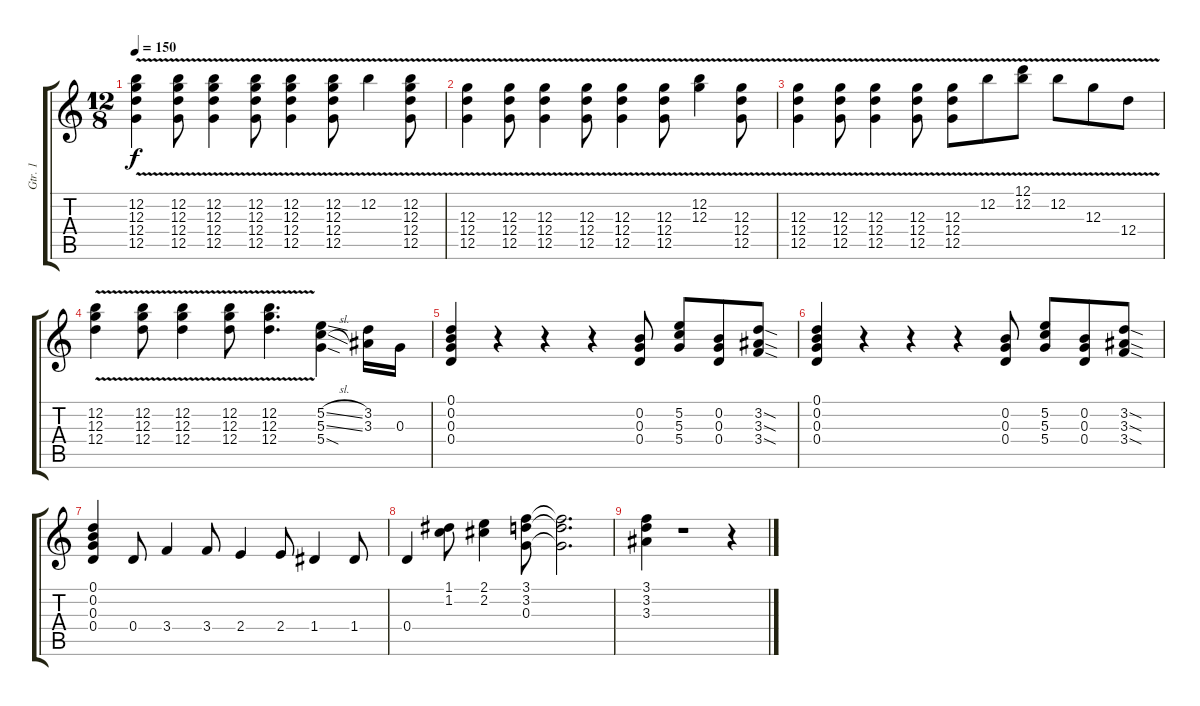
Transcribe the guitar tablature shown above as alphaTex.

\track ("Gtr. 1" "Gtr. 1") {instrument overdrivenguitar}
\staff {score tabs}
\tuning (D4 B3 G3 D3 G2 D2) {hide}
\ts (12 8)
\tempo 150
\clef g2
\ks c
(12.2{v} 12.3{v} 12.4{v} 12.5{v}).4{dy f} (12.2{v} 12.3{v} 12.4{v} 12.5{v}).8 (12.2{v} 12.3{v} 12.4{v} 12.5{v}).4 (12.2{v} 12.3{v} 12.4{v} 12.5{v}).8 (12.2{v} 12.3{v} 12.4{v} 12.5{v}).4 (12.2{v} 12.3{v} 12.4{v} 12.5{v}).8 12.2{v}.4 (12.2{v} 12.3{v} 12.4{v} 12.5{v}).8 |
(12.3{v} 12.4{v} 12.5{v}).4 (12.3{v} 12.4{v} 12.5{v}).8 (12.3{v} 12.4{v} 12.5{v}).4 (12.3{v} 12.4{v} 12.5{v}).8 (12.3{v} 12.4{v} 12.5{v}).4 (12.3{v} 12.4{v} 12.5{v}).8 (12.2{v} 12.3{v}).4 (12.3{v} 12.4{v} 12.5{v}).8 |
(12.3{v} 12.4{v} 12.5{v}).4 (12.3{v} 12.4{v} 12.5{v}).8 (12.3{v} 12.4{v} 12.5{v}).4 (12.3{v} 12.4{v} 12.5{v}).8 (12.3{v} 12.4{v} 12.5{v}).8 12.2{v}.8 (12.1{v} 12.2{v}).8 12.2{v}.8 12.3{v}.8 12.4{v}.8 |
(12.2{v} 12.3{v} 12.4{v}).4 (12.2{v} 12.3{v} 12.4{v}).8 (12.2{v} 12.3{v} 12.4{v}).4 (12.2{v} 12.3{v} 12.4{v}).8 (12.2{v} 12.3{v} 12.4{v}).4{d} (5.2{sl} 5.3{sl} 5.4{sod}).4 (3.2 3.3).16 0.3.16 |
(0.1 0.2 0.3 0.4).4 r.4 r.4 r.4 (0.2 0.3 0.4).8 (5.2 5.3 5.4).8 (0.2 0.3 0.4).8 (3.2{sod} 3.3{sod} 3.4{sod}).8 |
(0.1 0.2 0.3 0.4).4 r.4 r.4 r.4 (0.2 0.3 0.4).8 (5.2 5.3 5.4).8 (0.2 0.3 0.4).8 (3.2{sod} 3.3{sod} 3.4{sod}).8 |
(0.1 0.2 0.3 0.4).4 0.4.8 3.4.4 3.4.8 2.4.4 2.4.8 1.4.4 1.4.8 |
0.4.4 (1.1 1.2).8 (2.1 2.2).4 (3.1 3.2 0.3).8 (3.1{t} 3.2{t} 0.3{t}).2{d} |
(3.1 3.2 3.3).4 r.1 r.4
